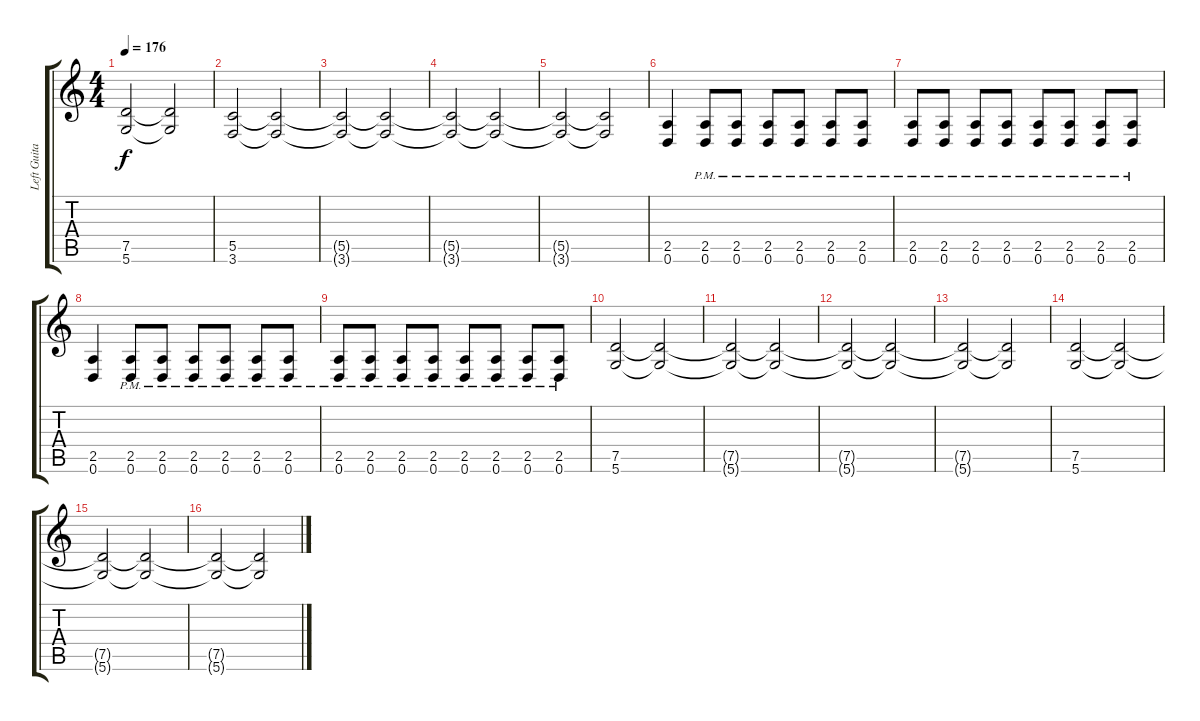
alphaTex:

\track ("Left Guitar" "Left Guita") {instrument distortionguitar}
\staff {score tabs}
\tuning (D4 A3 F3 C3 G2 D2) {hide}
\ts (4 4)
\tempo 176
\clef g2
\ks c
(7.5{t} 5.6{t}).2{dy f} (7.5{t} 5.6{t}).2 |
(5.5 3.6).2 (5.5{t} 3.6{t}).2 |
(5.5{t} 3.6{t}).2 (5.5{t} 3.6{t}).2 |
(5.5{t} 3.6{t}).2 (5.5{t} 3.6{t}).2 |
(5.5{t} 3.6{t}).2 (5.5{t} 3.6{t}).2 |
(2.5 0.6).4 (2.5{pm} 0.6{pm}).8 (2.5{pm} 0.6{pm}).8 (2.5{pm} 0.6{pm}).8 (2.5{pm} 0.6{pm}).8 (2.5{pm} 0.6{pm}).8 (2.5{pm} 0.6{pm}).8 |
(2.5{pm} 0.6{pm}).8 (2.5{pm} 0.6{pm}).8 (2.5{pm} 0.6{pm}).8 (2.5{pm} 0.6{pm}).8 (2.5{pm} 0.6{pm}).8 (2.5{pm} 0.6{pm}).8 (2.5{pm} 0.6{pm}).8 (2.5{pm} 0.6{pm}).8 |
(2.5 0.6).4 (2.5{pm} 0.6{pm}).8 (2.5{pm} 0.6{pm}).8 (2.5{pm} 0.6{pm}).8 (2.5{pm} 0.6{pm}).8 (2.5{pm} 0.6{pm}).8 (2.5{pm} 0.6{pm}).8 |
(2.5{pm} 0.6{pm}).8 (2.5{pm} 0.6{pm}).8 (2.5{pm} 0.6{pm}).8 (2.5{pm} 0.6{pm}).8 (2.5{pm} 0.6{pm}).8 (2.5{pm} 0.6{pm}).8 (2.5{pm} 0.6{pm}).8 (2.5{pm} 0.6{pm}).8 |
(7.5 5.6).2 (7.5{t} 5.6{t}).2 |
(7.5{t} 5.6{t}).2 (7.5{t} 5.6{t}).2 |
(7.5{t} 5.6{t}).2 (7.5{t} 5.6{t}).2 |
(7.5{t} 5.6{t}).2 (7.5{t} 5.6{t}).2 |
(7.5 5.6).2 (7.5{t} 5.6{t}).2 |
(7.5{t} 5.6{t}).2 (7.5{t} 5.6{t}).2 |
(7.5{t} 5.6{t}).2 (7.5{t} 5.6{t}).2
